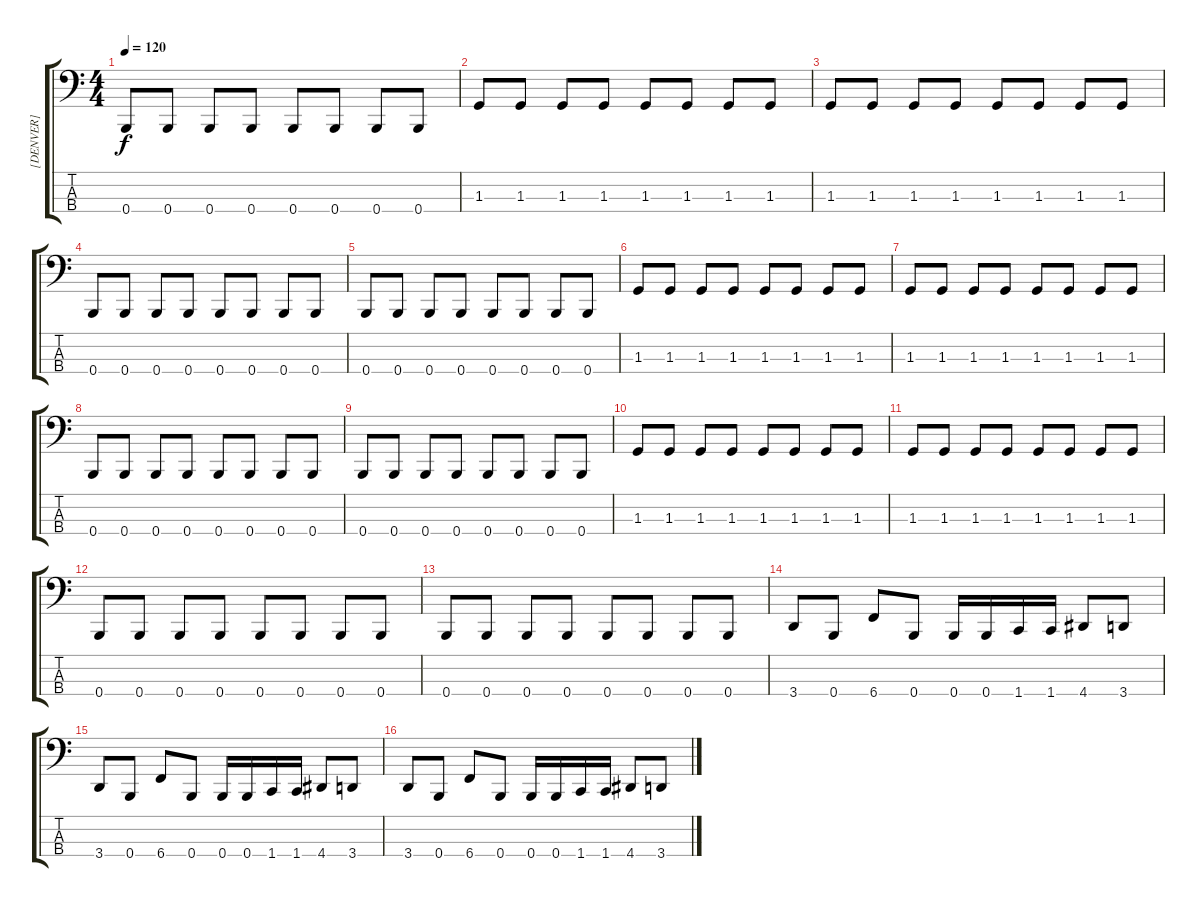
\track ("[DENVER]" "[DENVER]") {instrument electricbassfinger}
\staff {score tabs}
\tuning (E2 B1 Gb1 B0) {hide}
\ts (4 4)
\tempo 120
\clef f4
\ks c
0.4.8{dy f} 0.4.8 0.4.8 0.4.8 0.4.8 0.4.8 0.4.8 0.4.8 |
1.3.8 1.3.8 1.3.8 1.3.8 1.3.8 1.3.8 1.3.8 1.3.8 |
1.3.8 1.3.8 1.3.8 1.3.8 1.3.8 1.3.8 1.3.8 1.3.8 |
0.4.8 0.4.8 0.4.8 0.4.8 0.4.8 0.4.8 0.4.8 0.4.8 |
0.4.8 0.4.8 0.4.8 0.4.8 0.4.8 0.4.8 0.4.8 0.4.8 |
1.3.8 1.3.8 1.3.8 1.3.8 1.3.8 1.3.8 1.3.8 1.3.8 |
1.3.8 1.3.8 1.3.8 1.3.8 1.3.8 1.3.8 1.3.8 1.3.8 |
0.4.8 0.4.8 0.4.8 0.4.8 0.4.8 0.4.8 0.4.8 0.4.8 |
0.4.8 0.4.8 0.4.8 0.4.8 0.4.8 0.4.8 0.4.8 0.4.8 |
1.3.8 1.3.8 1.3.8 1.3.8 1.3.8 1.3.8 1.3.8 1.3.8 |
1.3.8 1.3.8 1.3.8 1.3.8 1.3.8 1.3.8 1.3.8 1.3.8 |
0.4.8 0.4.8 0.4.8 0.4.8 0.4.8 0.4.8 0.4.8 0.4.8 |
0.4.8 0.4.8 0.4.8 0.4.8 0.4.8 0.4.8 0.4.8 0.4.8 |
3.4.8 0.4.8 6.4.8 0.4.8 0.4.16 0.4.16 1.4.16 1.4.16 4.4.8 3.4.8 |
3.4.8 0.4.8 6.4.8 0.4.8 0.4.16 0.4.16 1.4.16 1.4.16 4.4.8 3.4.8 |
3.4.8 0.4.8 6.4.8 0.4.8 0.4.16 0.4.16 1.4.16 1.4.16 4.4.8 3.4.8
